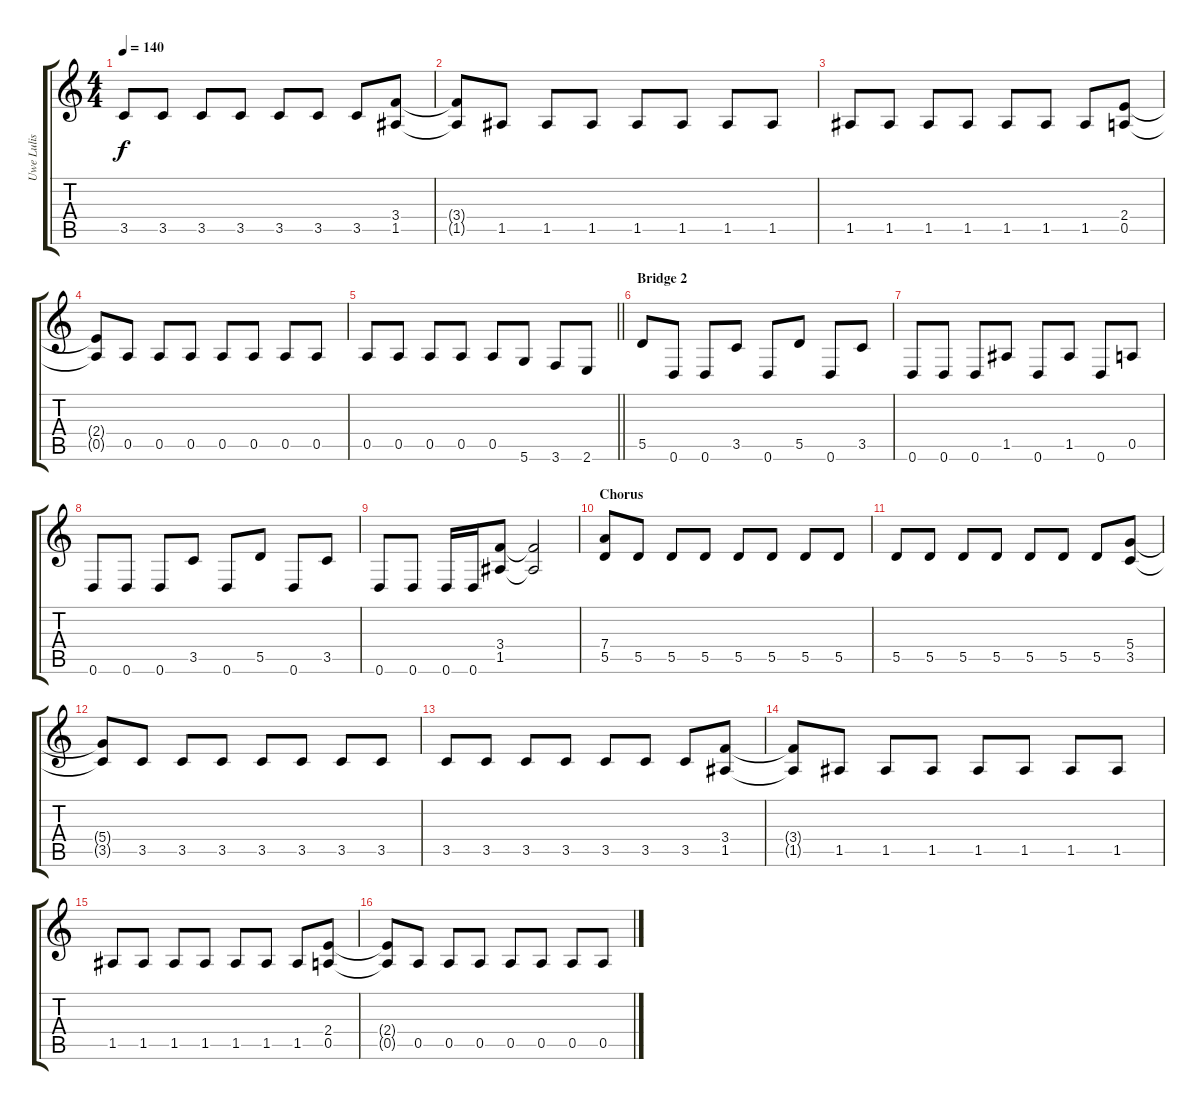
\track ("Uwe Lulis" "Uwe Lulis") {instrument distortionguitar}
\staff {score tabs}
\tuning (E4 B3 G3 D3 A2 D2) {hide}
\ts (4 4)
\tempo 140
\clef g2
\ks c
3.5.8{dy f} 3.5.8 3.5.8 3.5.8 3.5.8 3.5.8 3.5.8 (3.4 1.5).8 |
(3.4{t} 1.5{t}).8 1.5.8 1.5.8 1.5.8 1.5.8 1.5.8 1.5.8 1.5.8 |
1.5.8 1.5.8 1.5.8 1.5.8 1.5.8 1.5.8 1.5.8 (2.4 0.5).8 |
(2.4{t} 0.5{t}).8 0.5.8 0.5.8 0.5.8 0.5.8 0.5.8 0.5.8 0.5.8 |
\barLineRight lightlight
0.5.8 0.5.8 0.5.8 0.5.8 0.5.8 5.6.8 3.6.8 2.6.8 |
\section ("" "Bridge 2")
5.5.8{volume 14} 0.6.8 0.6.8 3.5.8 0.6.8 5.5.8 0.6.8 3.5.8 |
0.6.8 0.6.8 0.6.8 1.5.8 0.6.8 1.5.8 0.6.8 0.5.8 |
0.6.8 0.6.8 0.6.8 3.5.8 0.6.8 5.5.8 0.6.8 3.5.8 |
0.6.8 0.6.8 0.6.16 0.6.16 (3.4 1.5).8 (3.4{t} 1.5{t}).2 |
\section ("" "Chorus")
(7.4 5.5).8 5.5.8 5.5.8 5.5.8 5.5.8 5.5.8 5.5.8 5.5.8 |
5.5.8 5.5.8 5.5.8 5.5.8 5.5.8 5.5.8 5.5.8 (5.4 3.5).8 |
(5.4{t} 3.5{t}).8 3.5.8 3.5.8 3.5.8 3.5.8 3.5.8 3.5.8 3.5.8 |
3.5.8 3.5.8 3.5.8 3.5.8 3.5.8 3.5.8 3.5.8 (3.4 1.5).8 |
(3.4{t} 1.5{t}).8 1.5.8 1.5.8 1.5.8 1.5.8 1.5.8 1.5.8 1.5.8 |
1.5.8 1.5.8 1.5.8 1.5.8 1.5.8 1.5.8 1.5.8 (2.4 0.5).8 |
(2.4{t} 0.5{t}).8 0.5.8 0.5.8 0.5.8 0.5.8 0.5.8 0.5.8 0.5.8
